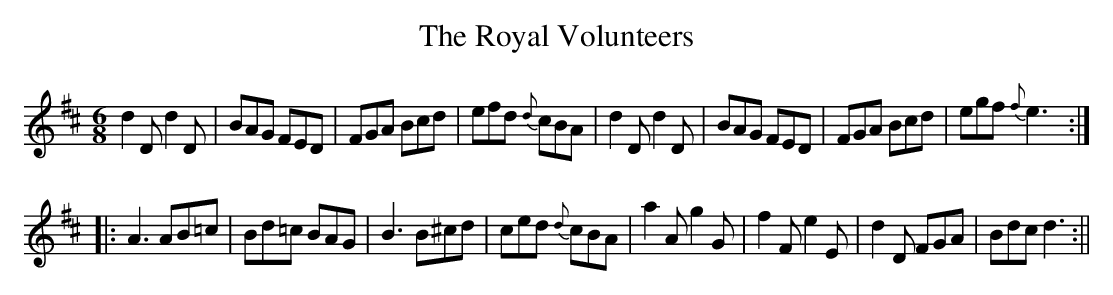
X:1
T:Royal Volunteers, The
M:6/8
L:1/8
K:D
d2D d2D|BAG FED|FGA Bcd|efd {d}cBA|d2D d2D|BAG FED|FGA Bcd|egf {f}e3:|
|:A3 AB=c|Bd=c BAG|B3 B^cd|ced {d}cBA|a2A g2G|f2F e2E|d2D FGA|Bdc d3:||
